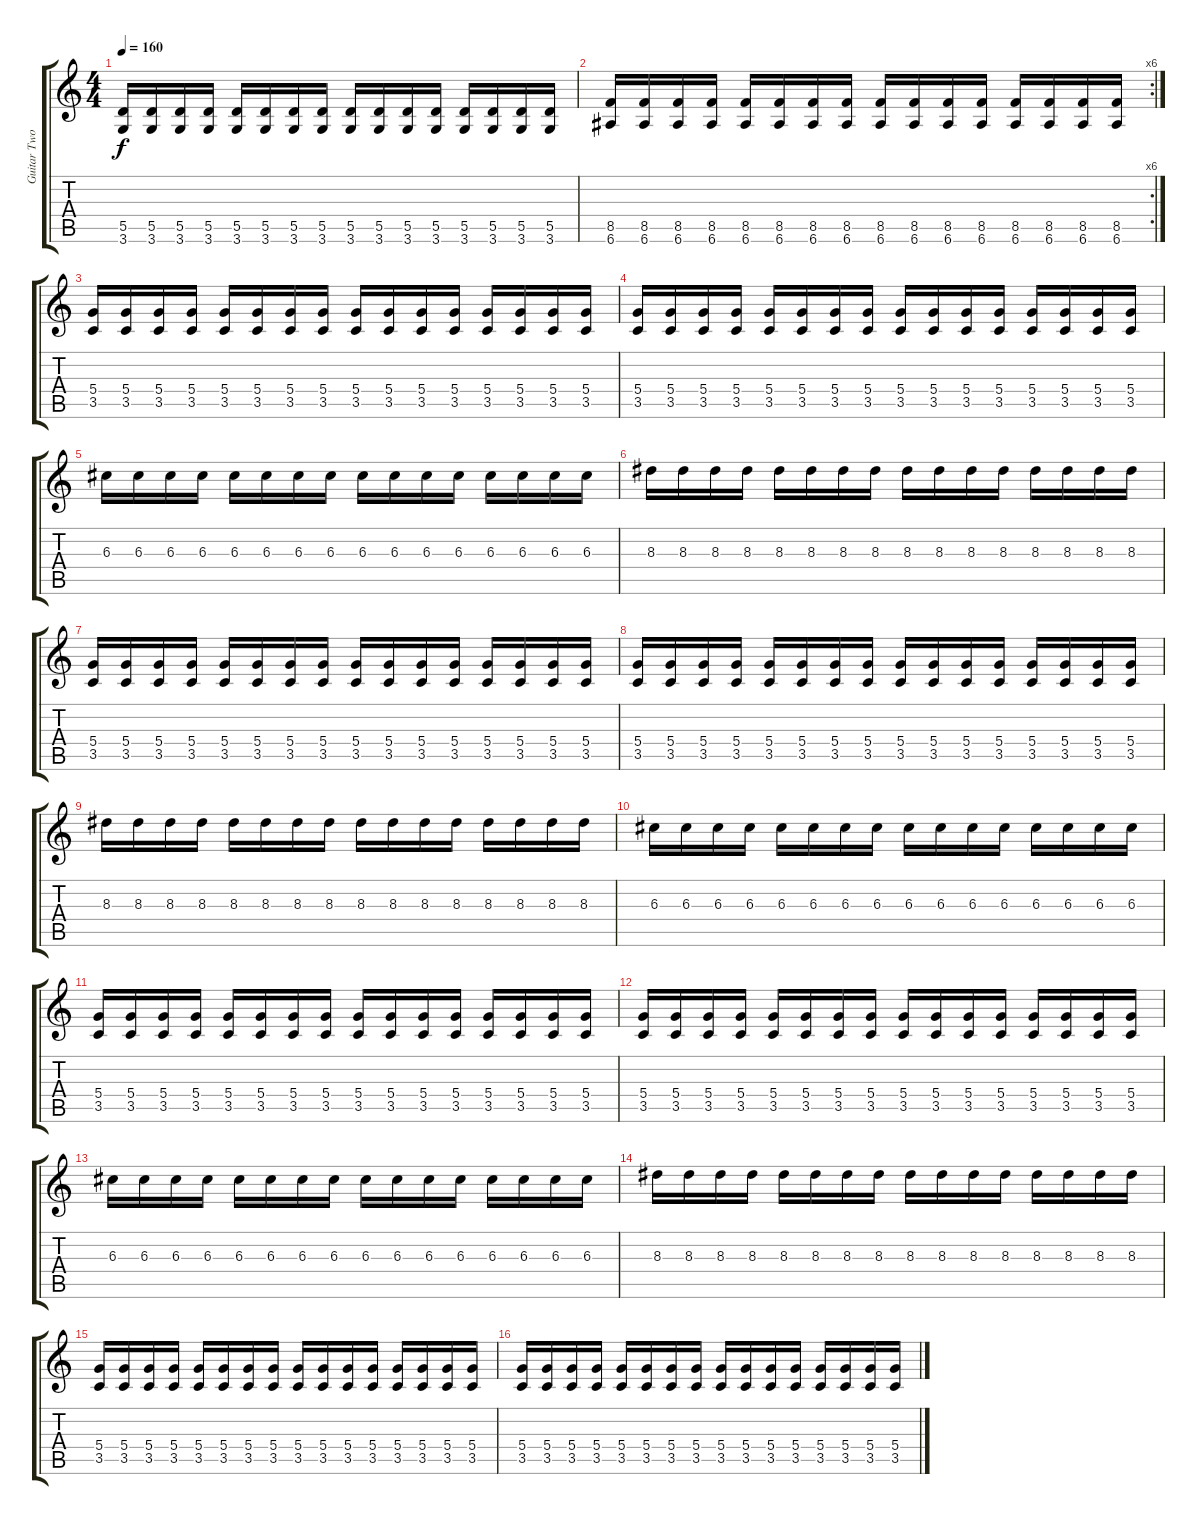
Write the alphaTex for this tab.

\track ("Guitar Two" "Guitar Two") {instrument overdrivenguitar}
\staff {score tabs}
\tuning (E4 B3 G3 D3 A2 E2) {hide}
\ts (4 4)
\tempo 160
\clef g2
\ks c
(5.5 3.6).16{dy f} (5.5 3.6).16 (5.5 3.6).16 (5.5 3.6).16 (5.5 3.6).16 (5.5 3.6).16 (5.5 3.6).16 (5.5 3.6).16 (5.5 3.6).16 (5.5 3.6).16 (5.5 3.6).16 (5.5 3.6).16 (5.5 3.6).16 (5.5 3.6).16 (5.5 3.6).16 (5.5 3.6).16 |
\rc 6
(8.5 6.6).16 (8.5 6.6).16 (8.5 6.6).16 (8.5 6.6).16 (8.5 6.6).16 (8.5 6.6).16 (8.5 6.6).16 (8.5 6.6).16 (8.5 6.6).16 (8.5 6.6).16 (8.5 6.6).16 (8.5 6.6).16 (8.5 6.6).16 (8.5 6.6).16 (8.5 6.6).16 (8.5 6.6).16 |
(5.4 3.5).16 (5.4 3.5).16 (5.4 3.5).16 (5.4 3.5).16 (5.4 3.5).16 (5.4 3.5).16 (5.4 3.5).16 (5.4 3.5).16 (5.4 3.5).16 (5.4 3.5).16 (5.4 3.5).16 (5.4 3.5).16 (5.4 3.5).16 (5.4 3.5).16 (5.4 3.5).16 (5.4 3.5).16 |
(5.4 3.5).16 (5.4 3.5).16 (5.4 3.5).16 (5.4 3.5).16 (5.4 3.5).16 (5.4 3.5).16 (5.4 3.5).16 (5.4 3.5).16 (5.4 3.5).16 (5.4 3.5).16 (5.4 3.5).16 (5.4 3.5).16 (5.4 3.5).16 (5.4 3.5).16 (5.4 3.5).16 (5.4 3.5).16 |
6.3.16 6.3.16 6.3.16 6.3.16 6.3.16 6.3.16 6.3.16 6.3.16 6.3.16 6.3.16 6.3.16 6.3.16 6.3.16 6.3.16 6.3.16 6.3.16 |
8.3.16 8.3.16 8.3.16 8.3.16 8.3.16 8.3.16 8.3.16 8.3.16 8.3.16 8.3.16 8.3.16 8.3.16 8.3.16 8.3.16 8.3.16 8.3.16 |
(5.4 3.5).16 (5.4 3.5).16 (5.4 3.5).16 (5.4 3.5).16 (5.4 3.5).16 (5.4 3.5).16 (5.4 3.5).16 (5.4 3.5).16 (5.4 3.5).16 (5.4 3.5).16 (5.4 3.5).16 (5.4 3.5).16 (5.4 3.5).16 (5.4 3.5).16 (5.4 3.5).16 (5.4 3.5).16 |
(5.4 3.5).16 (5.4 3.5).16 (5.4 3.5).16 (5.4 3.5).16 (5.4 3.5).16 (5.4 3.5).16 (5.4 3.5).16 (5.4 3.5).16 (5.4 3.5).16 (5.4 3.5).16 (5.4 3.5).16 (5.4 3.5).16 (5.4 3.5).16 (5.4 3.5).16 (5.4 3.5).16 (5.4 3.5).16 |
8.3.16 8.3.16 8.3.16 8.3.16 8.3.16 8.3.16 8.3.16 8.3.16 8.3.16 8.3.16 8.3.16 8.3.16 8.3.16 8.3.16 8.3.16 8.3.16 |
6.3.16 6.3.16 6.3.16 6.3.16 6.3.16 6.3.16 6.3.16 6.3.16 6.3.16 6.3.16 6.3.16 6.3.16 6.3.16 6.3.16 6.3.16 6.3.16 |
(5.4 3.5).16 (5.4 3.5).16 (5.4 3.5).16 (5.4 3.5).16 (5.4 3.5).16 (5.4 3.5).16 (5.4 3.5).16 (5.4 3.5).16 (5.4 3.5).16 (5.4 3.5).16 (5.4 3.5).16 (5.4 3.5).16 (5.4 3.5).16 (5.4 3.5).16 (5.4 3.5).16 (5.4 3.5).16 |
(5.4 3.5).16 (5.4 3.5).16 (5.4 3.5).16 (5.4 3.5).16 (5.4 3.5).16 (5.4 3.5).16 (5.4 3.5).16 (5.4 3.5).16 (5.4 3.5).16 (5.4 3.5).16 (5.4 3.5).16 (5.4 3.5).16 (5.4 3.5).16 (5.4 3.5).16 (5.4 3.5).16 (5.4 3.5).16 |
6.3.16 6.3.16 6.3.16 6.3.16 6.3.16 6.3.16 6.3.16 6.3.16 6.3.16 6.3.16 6.3.16 6.3.16 6.3.16 6.3.16 6.3.16 6.3.16 |
8.3.16 8.3.16 8.3.16 8.3.16 8.3.16 8.3.16 8.3.16 8.3.16 8.3.16 8.3.16 8.3.16 8.3.16 8.3.16 8.3.16 8.3.16 8.3.16 |
(5.4 3.5).16 (5.4 3.5).16 (5.4 3.5).16 (5.4 3.5).16 (5.4 3.5).16 (5.4 3.5).16 (5.4 3.5).16 (5.4 3.5).16 (5.4 3.5).16 (5.4 3.5).16 (5.4 3.5).16 (5.4 3.5).16 (5.4 3.5).16 (5.4 3.5).16 (5.4 3.5).16 (5.4 3.5).16 |
(5.4 3.5).16 (5.4 3.5).16 (5.4 3.5).16 (5.4 3.5).16 (5.4 3.5).16 (5.4 3.5).16 (5.4 3.5).16 (5.4 3.5).16 (5.4 3.5).16 (5.4 3.5).16 (5.4 3.5).16 (5.4 3.5).16 (5.4 3.5).16 (5.4 3.5).16 (5.4 3.5).16 (5.4 3.5).16
